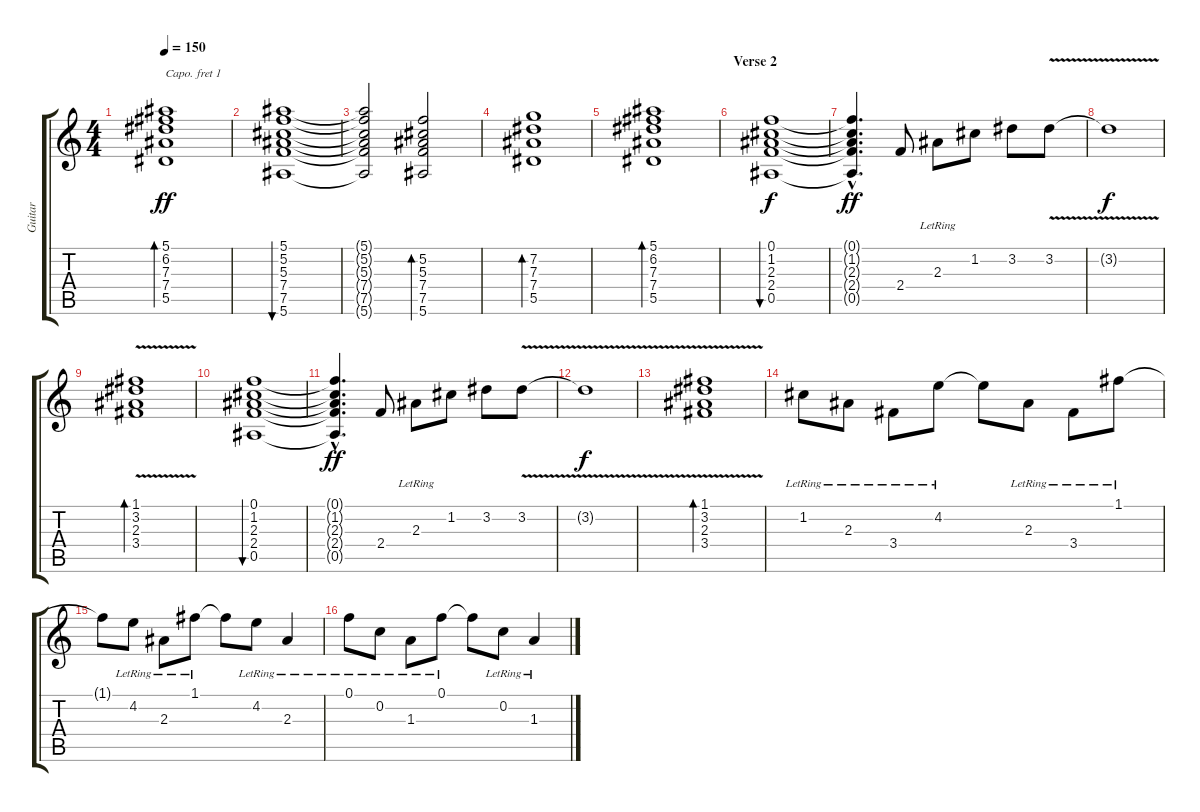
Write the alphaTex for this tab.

\track ("Guitar" "Guitar") {instrument electricguitarclean}
\staff {score tabs}
\capo 1
\tuning (E4 B3 G3 D3 A2 E2) {hide}
\ts (4 4)
\tempo 150
\clef g2
\ks c
(5.1 6.2 7.3 7.4 5.5).1{bd 120 dy ff} |
(5.1 5.2 5.3 7.4 7.5 5.6).1{bu 120} |
(5.1{t} 5.2{t} 5.3{t} 7.4{t} 7.5{t} 5.6{t}).2 (5.2 5.3 7.4 7.5 5.6).2{bd 120} |
(7.2 7.3 7.4 5.5).1{bd 120} |
(5.1 6.2 7.3 7.4 5.5).1{bd 120} |
\section ("" "Verse 2")
(0.1 1.2 2.3 2.4 0.5).1{bu 240 dy f} |
(0.1{hac t} 1.2{hac t} 2.3{hac t} 2.4{hac t} 0.5{hac t}).4{d dy ff} 2.4.8 2.3{lr}.8 1.2.8 3.2.8 3.2{v}.8 |
3.2{t}.1{dy f} |
(1.1{v} 3.2 2.3 3.4).1{bd 120} |
(0.1 1.2 2.3 2.4 0.5).1{bu 240} |
(0.1{hac t} 1.2{hac t} 2.3{hac t} 2.4{hac t} 0.5{hac t}).4{d dy ff} 2.4.8 2.3{lr}.8 1.2.8 3.2.8 3.2{v}.8 |
3.2{t}.1{dy f} |
(1.1{v} 3.2 2.3 3.4).1{bd 120} |
1.2{lr}.8 2.3{lr}.8 3.4{lr}.8 4.2{lr}.8 4.2{t}.8 2.3{lr}.8 3.4{lr}.8 1.1{lr}.8 |
1.1{t}.8 4.2{lr}.8 2.3{lr}.8 1.1{lr}.8 1.1{t}.8 4.2{lr}.8 2.3{lr}.4 |
0.1{lr}.8 0.2{lr}.8 1.3{lr}.8 0.1{lr}.8 0.1{t}.8 0.2{lr}.8 1.3{lr}.4
